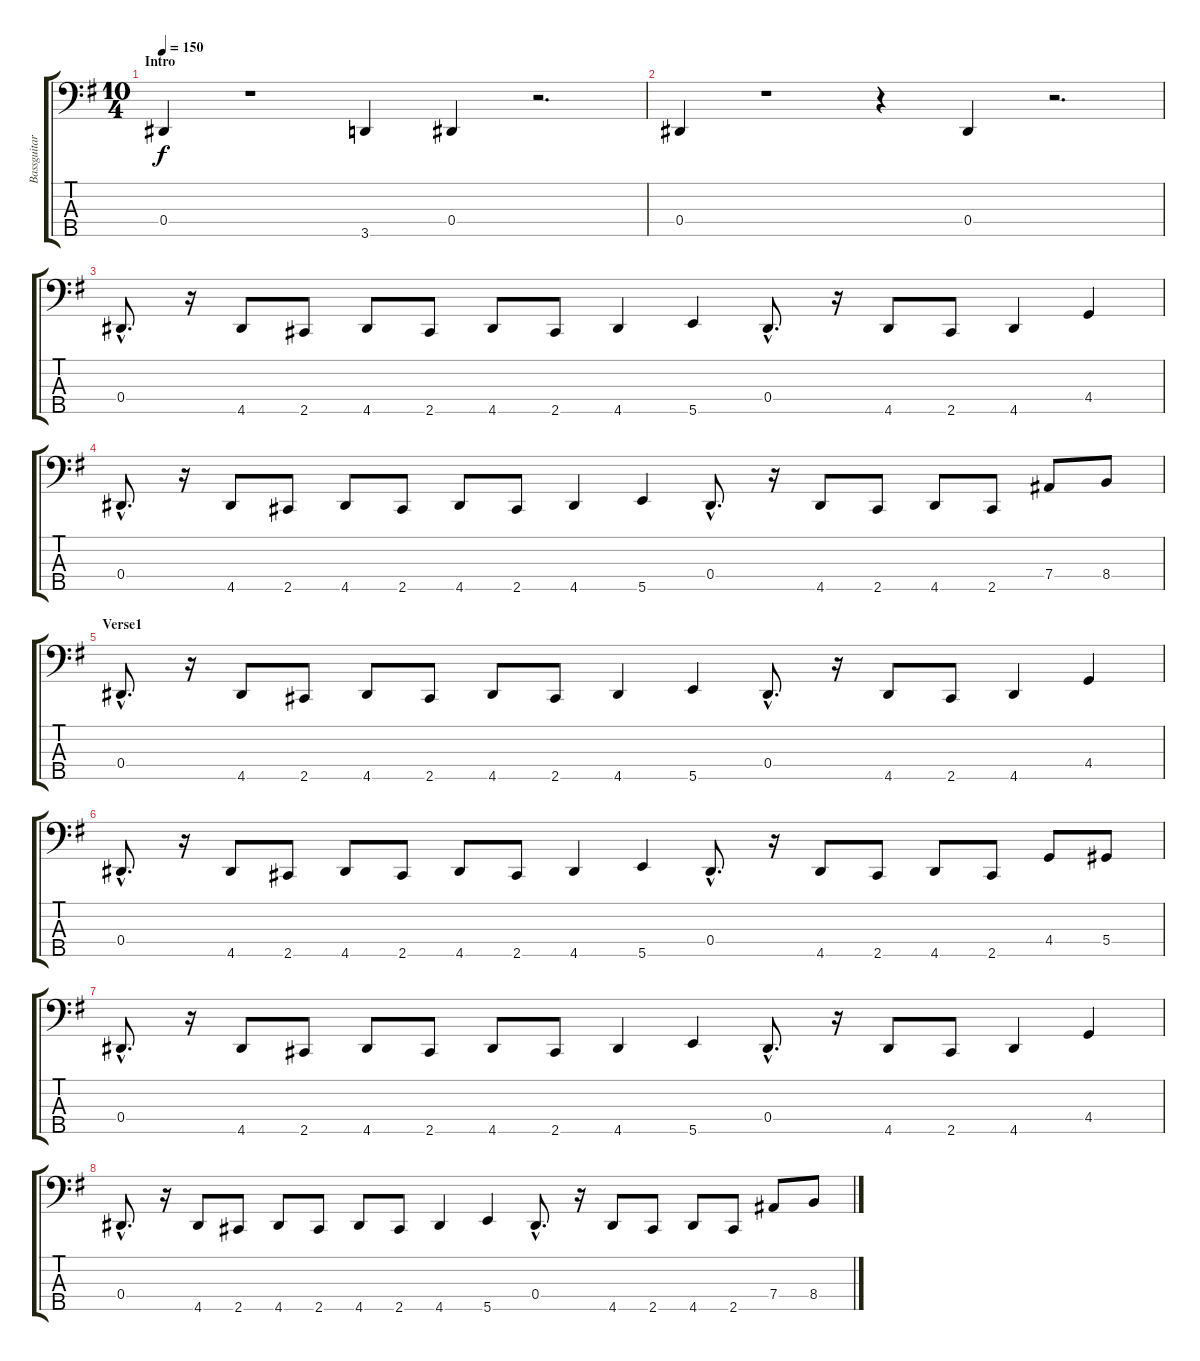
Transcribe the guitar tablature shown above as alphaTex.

\track ("Bassguitar" "Bassguitar") {instrument electricbassfinger}
\staff {score tabs}
\tuning (Gb2 Db2 Ab1 Eb1 B0) {hide}
\ts (10 4)
\section ("" "Intro")
\tempo 150
\clef f4
\ks eminor
0.4.4{dy f instrument electricbassfinger} r.1 3.5.4 0.4.4 r.2{d} |
0.4.4 r.1 r.4 0.4.4 r.2{d} |
0.4{hac}.8{d} r.16 4.5.8 2.5.8 4.5.8 2.5.8 4.5.8 2.5.8 4.5.4 5.5.4 0.4{hac}.8{d} r.16 4.5.8 2.5.8 4.5.4 4.4.4 |
0.4{hac}.8{d} r.16 4.5.8 2.5.8 4.5.8 2.5.8 4.5.8 2.5.8 4.5.4 5.5.4 0.4{hac}.8{d} r.16 4.5.8 2.5.8 4.5.8 2.5.8 7.4.8 8.4.8 |
\section ("" "Verse1")
0.4{hac}.8{d} r.16 4.5.8 2.5.8 4.5.8 2.5.8 4.5.8 2.5.8 4.5.4 5.5.4 0.4{hac}.8{d} r.16 4.5.8 2.5.8 4.5.4 4.4.4 |
0.4{hac}.8{d} r.16 4.5.8 2.5.8 4.5.8 2.5.8 4.5.8 2.5.8 4.5.4 5.5.4 0.4{hac}.8{d} r.16 4.5.8 2.5.8 4.5.8 2.5.8 4.4.8 5.4.8 |
0.4{hac}.8{d} r.16 4.5.8 2.5.8 4.5.8 2.5.8 4.5.8 2.5.8 4.5.4 5.5.4 0.4{hac}.8{d} r.16 4.5.8 2.5.8 4.5.4 4.4.4 |
0.4{hac}.8{d} r.16 4.5.8 2.5.8 4.5.8 2.5.8 4.5.8 2.5.8 4.5.4 5.5.4 0.4{hac}.8{d} r.16 4.5.8 2.5.8 4.5.8 2.5.8 7.4.8 8.4.8
